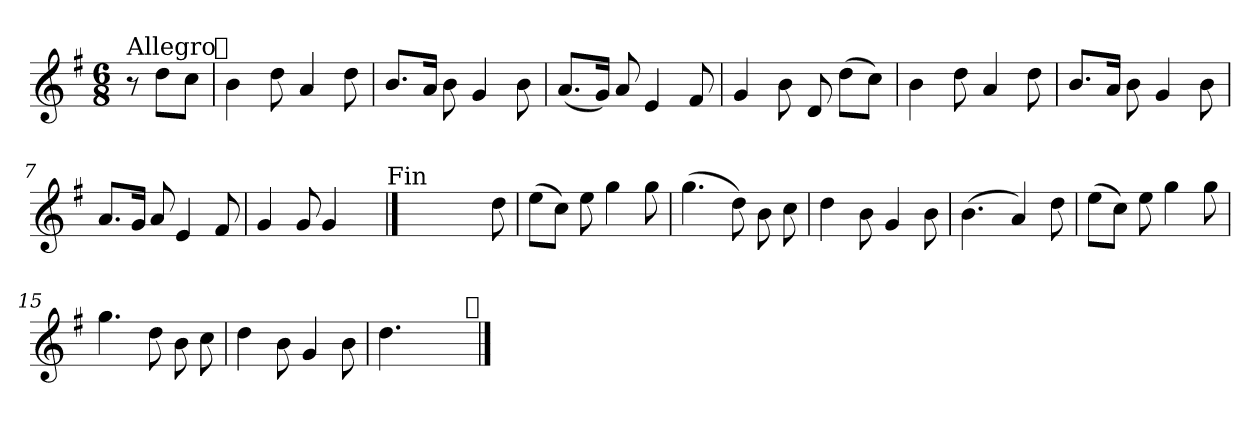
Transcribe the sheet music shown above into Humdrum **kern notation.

**kern
*part1
*staff1
*clefG2
*k[f#]
*G:
*M6/8
=
!LO:TX:a:t=Allegro
8r
8dd\L
8cc\J
!LO:TX:a:t=𝄋
=1
4b\
8dd\
4a/
8dd\
=2
8.b/L
16a/Jk
8b\
4g/
8b\
=3
(<8.a/L
16g/Jk)
8a/
4e/
8f#/
=4
4g/
8b\
8d/
(>8dd\L
8cc\J)
=5
4b\
8dd\
4a/
8dd\
!!LO:LB:g=z
=6
8.b/L
16a/Jk
8b\
4g/
8b\
=7
8.a/L
16g/Jk
8a/
4e/
8f#/
=8
4g/
8g/
4g/
8ryy
!LO:TX:a:t=Fin
==9
4.ryy
4ryy
8dd\
=10
(>8ee\L
8cc\J)
8ee\
4gg\
8gg\
=11
(>4.gg\
8dd\)
8b\
8cc\
=12
4dd\
8b\
4g/
8b\
!!LO:LB:g=z
=13
(>4.b\
4a/)
8dd\
=14
(>8ee\L
8cc\J)
8ee\
4gg\
8gg\
=15
4.gg\
8dd\
8b\
8cc\
=16
4dd\
8b\
4g/
8b\
=17
4.dd\
4.ryy
!LO:TX:a:t=𝄋
==
*-
